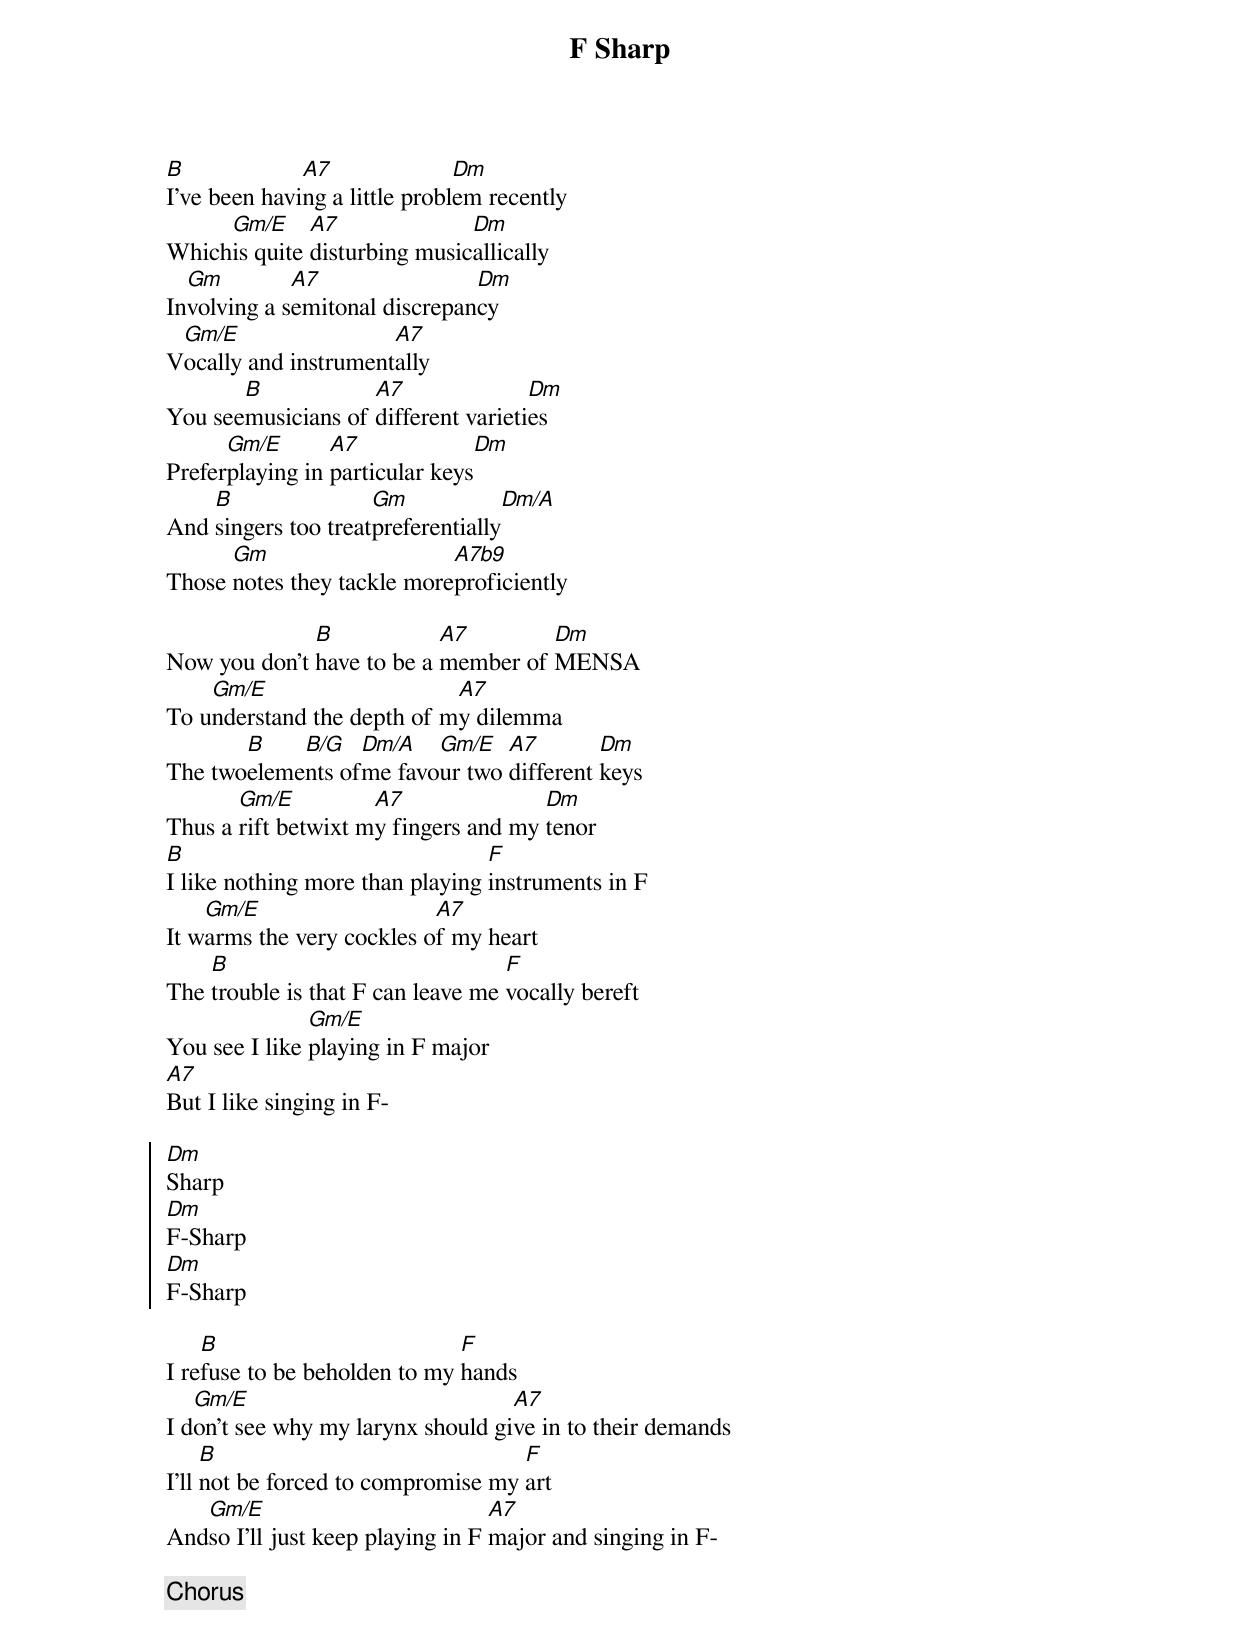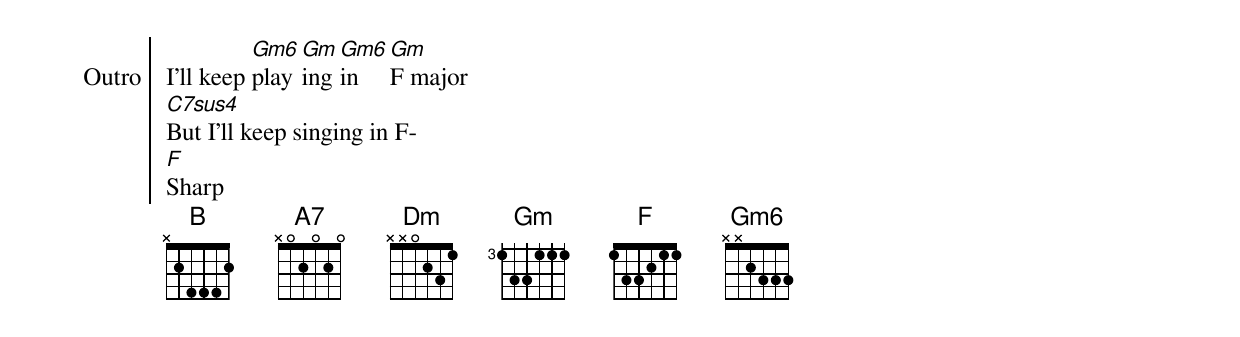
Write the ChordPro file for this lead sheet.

{title: F Sharp}
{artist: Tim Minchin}
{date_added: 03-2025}
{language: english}
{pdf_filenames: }
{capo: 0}
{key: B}
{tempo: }
{start_of_verse}
[B]I've been havi[A7]ng a little probl[Dm]em recently
Which[Gm/E]is quite [A7]disturbing music[Dm]allically
In[Gm]volving a s[A7]emitonal discrepan[Dm]cy
V[Gm/E]ocally and instrument[A7]ally
You see[B]musicians of [A7]different varieti[Dm]es
Prefer[Gm/E]playing in [A7]particular keys[Dm]
And [B]singers too treat[Gm]preferentially[Dm/A]
Those [Gm]notes they tackle more[A7b9]proficiently
{end_of_verse}

{start_of_verse}
Now you don't [B]have to be a [A7]member of [Dm]MENSA
To u[Gm/E]nderstand the depth of m[A7]y dilemma
The two[B]eleme[B/G]nts of[Dm/A]me favo[Gm/E]ur two [A7]different [Dm]keys
Thus a [Gm/E]rift betwixt m[A7]y fingers and my [Dm]tenor
[B]I like nothing more than playing [F]instruments in F
It w[Gm/E]arms the very cockles o[A7]f my heart
The [B]trouble is that F can leave me [F]vocally bereft
You see I like [Gm/E]playing in F major
[A7]But I like singing in F-
{end_of_verse}

{start_of_chorus}
[Dm]Sharp
[Dm]F-Sharp
[Dm]F-Sharp
{end_of_chorus}

{start_of_verse}
I re[B]fuse to be beholden to my [F]hands
I d[Gm/E]on't see why my larynx should gi[A7]ve in to their demands
I'll [B]not be forced to compromise my [F]art
And[Gm/E]so I'll just keep playing in F [A7]major and singing in F-
{end_of_verse}

{chorus}

{start_of_chorus: Outro}
I'll keep [Gm6]play[Gm]ing[Gm6]in [Gm]F major
[C7sus4]But I'll keep singing in F-
[F]Sharp
{end_of_chorus}
